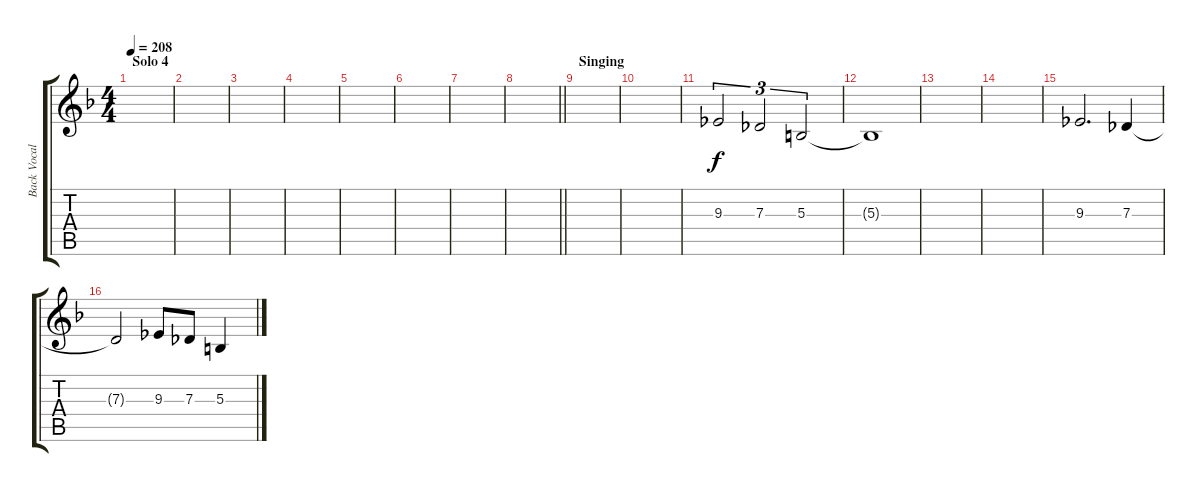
\track ("Back Vocals" "Back Vocal") {instrument choiraahs}
\staff {score tabs}
\tuning (Eb4 Bb3 Gb3 Db3 Ab2 Eb2) {hide}
\ts (4 4)
\section ("" "Solo 4")
\tempo 208
\clef g2
\ks f
|
|
|
|
|
|
|
\barLineRight lightlight
|
\section ("" "Singing")
|
|
9.3.2{tu (3 2) instrument stringensemble1} 7.3.2{tu (3 2)} 5.3.2{tu (3 2)} |
5.3{t}.1 |
|
|
9.3.2{d} 7.3.4 |
7.3{t}.2 9.3.8 7.3.8 5.3.4
